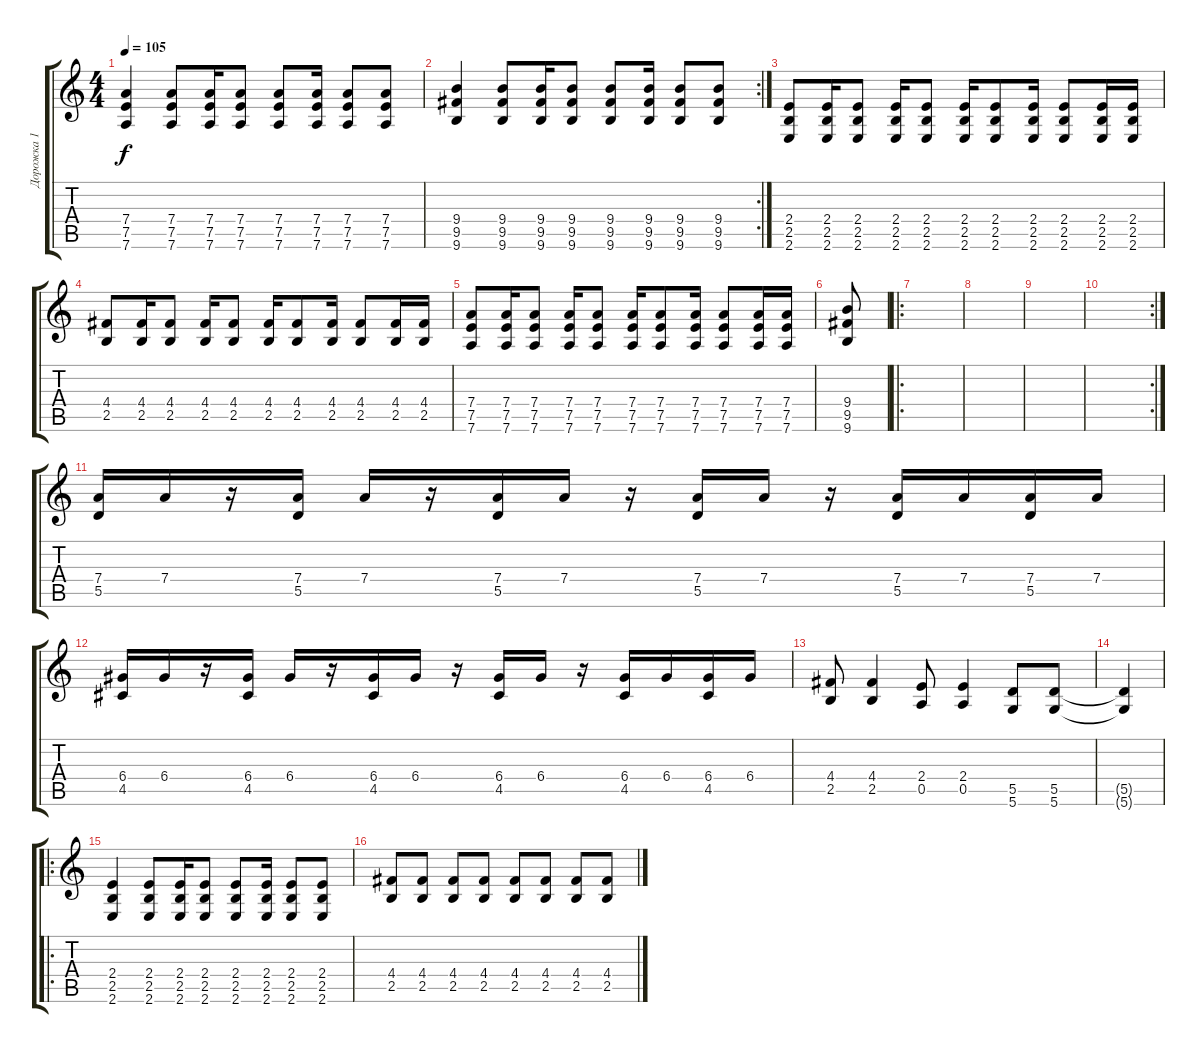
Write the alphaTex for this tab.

\track ("Дорожка 1" "Дорожка 1") {instrument distortionguitar}
\staff {score tabs}
\tuning (D4 A3 Gb3 D3 A2 D2) {hide}
\ts (4 4)
\tempo 105
\clef g2
\ks c
(7.4 7.5 7.6).4{dy f} (7.4 7.5 7.6).8 (7.4 7.5 7.6).16 (7.4 7.5 7.6).8 (7.4 7.5 7.6).8 (7.4 7.5 7.6).16 (7.4 7.5 7.6).8 (7.4 7.5 7.6).8 |
\rc 2
(9.4 9.5 9.6).4 (9.4 9.5 9.6).8 (9.4 9.5 9.6).16 (9.4 9.5 9.6).8 (9.4 9.5 9.6).8 (9.4 9.5 9.6).16 (9.4 9.5 9.6).8 (9.4 9.5 9.6).8 |
(2.4 2.5 2.6).8 (2.4 2.5 2.6).16 (2.4 2.5 2.6).8 (2.4 2.5 2.6).16 (2.4 2.5 2.6).8 (2.4 2.5 2.6).16 (2.4 2.5 2.6).8 (2.4 2.5 2.6).16 (2.4 2.5 2.6).8 (2.4 2.5 2.6).16 (2.4 2.5 2.6).16 |
(4.4 2.5).8 (4.4 2.5).16 (4.4 2.5).8 (4.4 2.5).16 (4.4 2.5).8 (4.4 2.5).16 (4.4 2.5).8 (4.4 2.5).16 (4.4 2.5).8 (4.4 2.5).16 (4.4 2.5).16 |
(7.4 7.5 7.6).8 (7.4 7.5 7.6).16 (7.4 7.5 7.6).8 (7.4 7.5 7.6).16 (7.4 7.5 7.6).8 (7.4 7.5 7.6).16 (7.4 7.5 7.6).8 (7.4 7.5 7.6).16 (7.4 7.5 7.6).8 (7.4 7.5 7.6).16 (7.4 7.5 7.6).16 |
(9.4 9.5 9.6).8 |
\ro
|
|
|
\rc 2
|
(7.4 5.5).16 7.4.16 r.16 (7.4 5.5).16 7.4.16 r.16 (7.4 5.5).16 7.4.16 r.16 (7.4 5.5).16 7.4.16 r.16 (7.4 5.5).16 7.4.16 (7.4 5.5).16 7.4.16 |
(6.4 4.5).16 6.4.16 r.16 (6.4 4.5).16 6.4.16 r.16 (6.4 4.5).16 6.4.16 r.16 (6.4 4.5).16 6.4.16 r.16 (6.4 4.5).16 6.4.16 (6.4 4.5).16 6.4.16 |
(4.4 2.5).8 (4.4 2.5).4 (2.4 0.5).8 (2.4 0.5).4 (5.5 5.6).8 (5.5 5.6).8 |
(5.5{t} 5.6{t}).4 |
\ro
(2.4 2.5 2.6).4 (2.4 2.5 2.6).8 (2.4 2.5 2.6).16 (2.4 2.5 2.6).8 (2.4 2.5 2.6).8 (2.4 2.5 2.6).16 (2.4 2.5 2.6).8 (2.4 2.5 2.6).8 |
(4.4 2.5).8 (4.4 2.5).8 (4.4 2.5).8 (4.4 2.5).8 (4.4 2.5).8 (4.4 2.5).8 (4.4 2.5).8 (4.4 2.5).8
